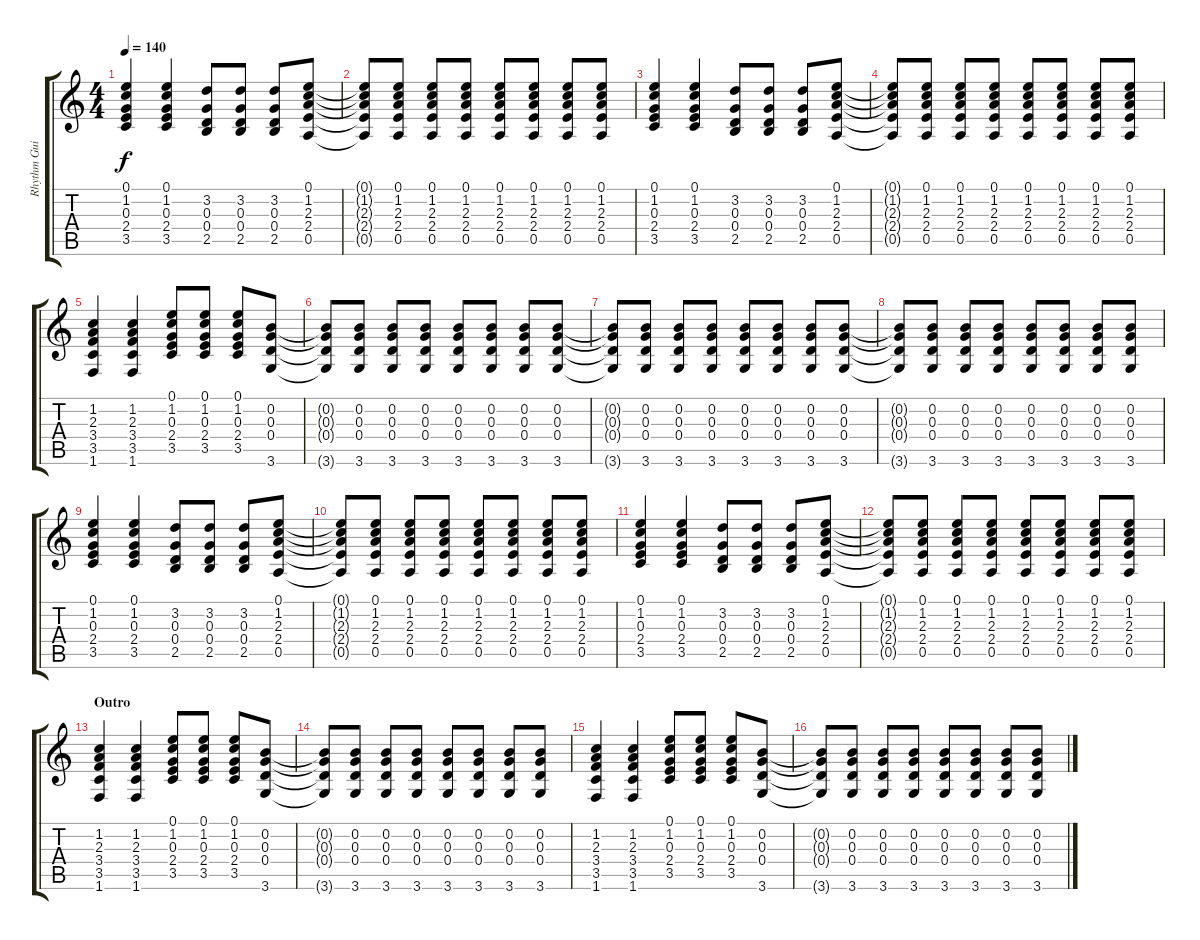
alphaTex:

\track ("Rhythm Guitar" "Rhythm Gui") {instrument overdrivenguitar}
\staff {score tabs}
\tuning (E4 B3 G3 D3 A2 E2) {hide}
\ts (4 4)
\tempo 140
\clef g2
\ks c
(0.1 1.2 0.3 2.4 3.5).4{dy f} (0.1 1.2 0.3 2.4 3.5).4 (3.2 0.3 0.4 2.5).8 (3.2 0.3 0.4 2.5).8 (3.2 0.3 0.4 2.5).8 (0.1 1.2 2.3 2.4 0.5).8 |
(0.1{t} 1.2{t} 2.3{t} 2.4{t} 0.5{t}).8 (0.1 1.2 2.3 2.4 0.5).8 (0.1 1.2 2.3 2.4 0.5).8 (0.1 1.2 2.3 2.4 0.5).8 (0.1 1.2 2.3 2.4 0.5).8 (0.1 1.2 2.3 2.4 0.5).8 (0.1 1.2 2.3 2.4 0.5).8 (0.1 1.2 2.3 2.4 0.5).8 |
(0.1 1.2 0.3 2.4 3.5).4 (0.1 1.2 0.3 2.4 3.5).4 (3.2 0.3 0.4 2.5).8 (3.2 0.3 0.4 2.5).8 (3.2 0.3 0.4 2.5).8 (0.1 1.2 2.3 2.4 0.5).8 |
(0.1{t} 1.2{t} 2.3{t} 2.4{t} 0.5{t}).8 (0.1 1.2 2.3 2.4 0.5).8 (0.1 1.2 2.3 2.4 0.5).8 (0.1 1.2 2.3 2.4 0.5).8 (0.1 1.2 2.3 2.4 0.5).8 (0.1 1.2 2.3 2.4 0.5).8 (0.1 1.2 2.3 2.4 0.5).8 (0.1 1.2 2.3 2.4 0.5).8 |
(1.2 2.3 3.4 3.5 1.6).4 (1.2 2.3 3.4 3.5 1.6).4 (0.1 1.2 0.3 2.4 3.5).8 (0.1 1.2 0.3 2.4 3.5).8 (0.1 1.2 0.3 2.4 3.5).8 (0.2 0.3 0.4 3.6).8 |
(0.2{t} 0.3{t} 0.4{t} 3.6{t}).8 (0.2 0.3 0.4 3.6).8 (0.2 0.3 0.4 3.6).8 (0.2 0.3 0.4 3.6).8 (0.2 0.3 0.4 3.6).8 (0.2 0.3 0.4 3.6).8 (0.2 0.3 0.4 3.6).8 (0.2 0.3 0.4 3.6).8 |
(0.2{t} 0.3{t} 0.4{t} 3.6{t}).8 (0.2 0.3 0.4 3.6).8 (0.2 0.3 0.4 3.6).8 (0.2 0.3 0.4 3.6).8 (0.2 0.3 0.4 3.6).8 (0.2 0.3 0.4 3.6).8 (0.2 0.3 0.4 3.6).8 (0.2 0.3 0.4 3.6).8 |
(0.2{t} 0.3{t} 0.4{t} 3.6{t}).8 (0.2 0.3 0.4 3.6).8 (0.2 0.3 0.4 3.6).8 (0.2 0.3 0.4 3.6).8 (0.2 0.3 0.4 3.6).8 (0.2 0.3 0.4 3.6).8 (0.2 0.3 0.4 3.6).8 (0.2 0.3 0.4 3.6).8 |
(0.1 1.2 0.3 2.4 3.5).4 (0.1 1.2 0.3 2.4 3.5).4 (3.2 0.3 0.4 2.5).8 (3.2 0.3 0.4 2.5).8 (3.2 0.3 0.4 2.5).8 (0.1 1.2 2.3 2.4 0.5).8 |
(0.1{t} 1.2{t} 2.3{t} 2.4{t} 0.5{t}).8 (0.1 1.2 2.3 2.4 0.5).8 (0.1 1.2 2.3 2.4 0.5).8 (0.1 1.2 2.3 2.4 0.5).8 (0.1 1.2 2.3 2.4 0.5).8 (0.1 1.2 2.3 2.4 0.5).8 (0.1 1.2 2.3 2.4 0.5).8 (0.1 1.2 2.3 2.4 0.5).8 |
(0.1 1.2 0.3 2.4 3.5).4 (0.1 1.2 0.3 2.4 3.5).4 (3.2 0.3 0.4 2.5).8 (3.2 0.3 0.4 2.5).8 (3.2 0.3 0.4 2.5).8 (0.1 1.2 2.3 2.4 0.5).8 |
(0.1{t} 1.2{t} 2.3{t} 2.4{t} 0.5{t}).8 (0.1 1.2 2.3 2.4 0.5).8 (0.1 1.2 2.3 2.4 0.5).8 (0.1 1.2 2.3 2.4 0.5).8 (0.1 1.2 2.3 2.4 0.5).8 (0.1 1.2 2.3 2.4 0.5).8 (0.1 1.2 2.3 2.4 0.5).8 (0.1 1.2 2.3 2.4 0.5).8 |
\section ("" "Outro")
(1.2 2.3 3.4 3.5 1.6).4 (1.2 2.3 3.4 3.5 1.6).4 (0.1 1.2 0.3 2.4 3.5).8 (0.1 1.2 0.3 2.4 3.5).8 (0.1 1.2 0.3 2.4 3.5).8 (0.2 0.3 0.4 3.6).8 |
(0.2{t} 0.3{t} 0.4{t} 3.6{t}).8 (0.2 0.3 0.4 3.6).8 (0.2 0.3 0.4 3.6).8 (0.2 0.3 0.4 3.6).8 (0.2 0.3 0.4 3.6).8 (0.2 0.3 0.4 3.6).8 (0.2 0.3 0.4 3.6).8 (0.2 0.3 0.4 3.6).8 |
(1.2 2.3 3.4 3.5 1.6).4 (1.2 2.3 3.4 3.5 1.6).4 (0.1 1.2 0.3 2.4 3.5).8 (0.1 1.2 0.3 2.4 3.5).8 (0.1 1.2 0.3 2.4 3.5).8 (0.2 0.3 0.4 3.6).8 |
(0.2{t} 0.3{t} 0.4{t} 3.6{t}).8 (0.2 0.3 0.4 3.6).8 (0.2 0.3 0.4 3.6).8 (0.2 0.3 0.4 3.6).8 (0.2 0.3 0.4 3.6).8 (0.2 0.3 0.4 3.6).8 (0.2 0.3 0.4 3.6).8 (0.2 0.3 0.4 3.6).8
